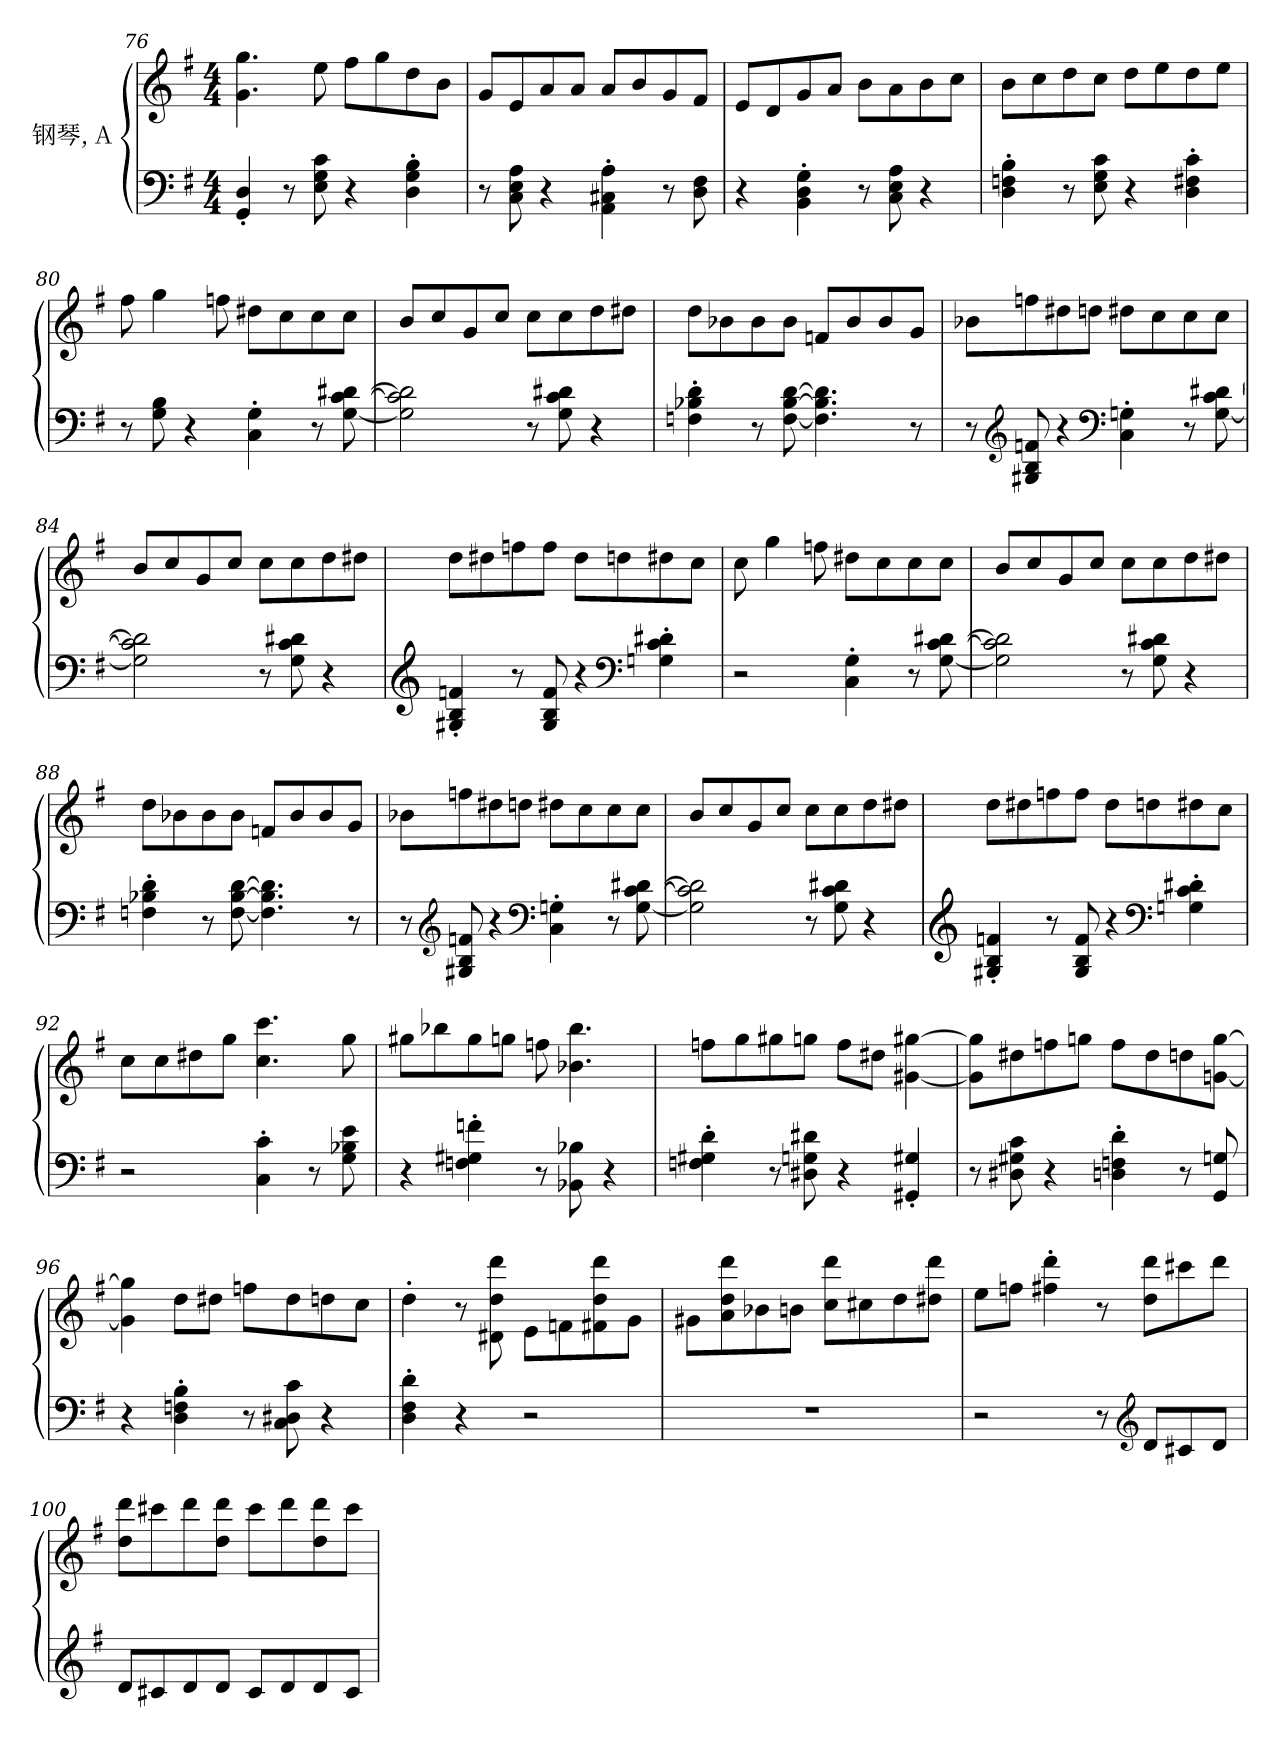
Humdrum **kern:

**kern	**kern
*part1	*part1
*staff2	*staff1
*I"钢琴, A	*
*clefF4	*clefG2
*k[f#]	*k[f#]
*M4/4	*M4/4
=76	=76
4GG/' 4D/'	4.g\ 4.gg\
8r	.
8E\ 8G\ 8c\	8ee\
4r	8ff#\L
.	8gg\
4D\' 4G\' 4B\'	8dd\
.	8b\J
=77	=77
8r	8g/L
8C\ 8E\ 8A\	8e/
4r	8a/
.	8a/J
4AA\' 4C#X\' 4A\'	8a/L
.	8b/
8r	8g/
8D\ 8F#\	8f#/J
=78	=78
4r	8e/L
.	8d/
4BB\' 4D\' 4G\'	8g/
.	8a/J
8r	8b\L
8C\ 8E\ 8A\	8a\
4r	8b\
.	8cc\J
!!LO:LB:g=z
=79	=79
4D\' 4Fn\' 4B\'	8b\L
.	8cc\
8r	8dd\
8E\ 8G\ 8c\	8cc\J
4r	8dd\L
.	8ee\
4D\' 4F#X\' 4c\'	8dd\
.	8ee\J
=80	=80
8r	8ff#\
8G\ 8B\	4gg\
4r	.
.	8ffn\
4C\' 4G\'	8dd#X\L
.	8cc\
8r	8cc\
[8G\ [8c\ [8d#X\	8cc\J
=81	=81
2G\] 2c\] 2d#\]	8b/L
.	8cc/
.	8g/
.	8cc/J
8r	8cc\L
8G\ 8c\ 8d#X\	8cc\
4r	8dd\
.	8dd#X\J
=82	=82
4Fn\' 4B-X\' 4d\'	8dd\L
.	8b-X\
8r	8b-\
[8F\ [8B-\ [8d\	8b-\J
4.F\] 4.B-\] 4.d\]	8fn/L
.	8b-/
.	8b-/
8r	8g/J
!!LO:LB:g=z
=83	=83
8r	8b-X\L
*clefG2	*
8G#X/ 8B/ 8fn/	8ffn\
4r	8dd#X\
.	8ddn\J
*clefF4	*
4C\' 4Gn\'	8dd#X\L
.	8cc\
8r	8cc\
[8G\ [8c\ [8d#X\	8cc\J
=84	=84
2G\] 2c\] 2d#\]	8b/L
.	8cc/
.	8g/
.	8cc/J
8r	8cc\L
8G\ 8c\ 8d#X\	8cc\
4r	8dd\
.	8dd#X\J
=85	=85
*clefG2	*
4G#X/' 4B/' 4fn/'	8dd\L
.	8dd#X\
8r	8ffn\
8G#/ 8B/ 8f/	8ff\J
4r	8dd#\L
.	8ddn\
*clefF4	*
4Gn\' 4c\' 4d#X\'	8dd#X\
.	8cc\J
!!LO:LB:g=z
=86	=86
2r	8cc\
.	4gg\
.	8ffn\
4C\' 4G\'	8dd#X\L
.	8cc\
8r	8cc\
[8G\ [8c\ [8d#X\	8cc\J
=87	=87
2G\] 2c\] 2d#\]	8b/L
.	8cc/
.	8g/
.	8cc/J
8r	8cc\L
8G\ 8c\ 8d#X\	8cc\
4r	8dd\
.	8dd#X\J
=88	=88
4Fn\' 4B-X\' 4d\'	8dd\L
.	8b-X\
8r	8b-\
[8F\ [8B-\ [8d\	8b-\J
4.F\] 4.B-\] 4.d\]	8fn/L
.	8b-/
.	8b-/
8r	8g/J
!!LO:PB:g=z
=89	=89
8r	8b-X\L
*clefG2	*
8G#X/ 8B/ 8fn/	8ffn\
4r	8dd#X\
.	8ddn\J
*clefF4	*
4C\' 4Gn\'	8dd#X\L
.	8cc\
8r	8cc\
[8G\ [8c\ [8d#X\	8cc\J
=90	=90
2G\] 2c\] 2d#\]	8b/L
.	8cc/
.	8g/
.	8cc/J
8r	8cc\L
8G\ 8c\ 8d#X\	8cc\
4r	8dd\
.	8dd#X\J
=91	=91
*clefG2	*
4G#X/' 4B/' 4fn/'	8dd\L
.	8dd#X\
8r	8ffn\
8G#/ 8B/ 8f/	8ff\J
4r	8dd#\L
.	8ddn\
*clefF4	*
4Gn\' 4c\' 4d#X\'	8dd#X\
.	8cc\J
!!LO:LB:g=z
=92	=92
2r	8cc\L
.	8cc\
.	8dd#X\
.	8gg\J
4C\' 4c\'	4.cc\ 4.ccc\
8r	.
8G\ 8B-X\ 8e\	8gg\
=93	=93
4r	8gg#X\L
.	8bb-X\
4Fn\' 4G#X\' 4fn\'	8gg#\
.	8ggn\J
8r	8ffn\
8BB-X\ 8B-X\	4.b-X\ 4.bb-\
4r	.
=94	=94
4Fn\' 4G#X\' 4d\'	8ffn\L
.	8gg\
8r	8gg#X\
8D#X\ 8Gn\ 8d#X\	8ggn\J
4r	8ff\L
.	8dd#X\J
4GG#X/' 4G#X/'	[4g#X\ [4gg#X\
!!LO:LB:g=z
=95	=95
8r	8g#\] 8gg#\]L
8D#X\ 8G#X\ 8c\	8dd#X\
4r	8ffn\
.	8ggn\J
4Dn\' 4Fn\' 4d\'	8ff\L
.	8dd#\
8r	8ddn\
8GG/ 8Gn/	[8gn\ [8gg\J
=96	=96
4r	4g\] 4gg\]
4D\' 4Fn\' 4B\'	8dd\L
.	8dd#X\J
8r	8ffn\L
8C\ 8D#X\ 8c\	8dd#\
4r	8ddn\
.	8cc\J
=97	=97
4D\' 4F#\' 4d\'	4dd'\
4r	8r
.	8d#X\ 8dd\ 8ddd\
2r	8e\L
.	8fn\
.	8f#X\ 8dd\ 8ddd\
.	8g\J
!!LO:LB:g=z
=98	=98
1r	8g#X\L
.	8a\ 8dd\ 8ddd\
.	8b-X\
.	8bn\J
.	8cc\ 8ddd\L
.	8cc#X\
.	8dd\
.	8dd#X\ 8ddd\J
=99	=99
2r	8ee\L
.	8ffn\J
.	4ff#X\' 4ddd\'
8r	8r
*clefG2	*
8d/L	8dd\ 8ddd\L
8c#X/	8ccc#X\
8d/J	8ddd\J
=100	=100
8d/L	8dd\ 8ddd\L
8c#X/	8ccc#X\
8d/	8ddd\
8d/J	8dd\ 8ddd\J
8c#/L	8ccc#\L
8d/	8ddd\
8d/	8dd\ 8ddd\
8c#/J	8ccc#\J
=	=
*-	*-
